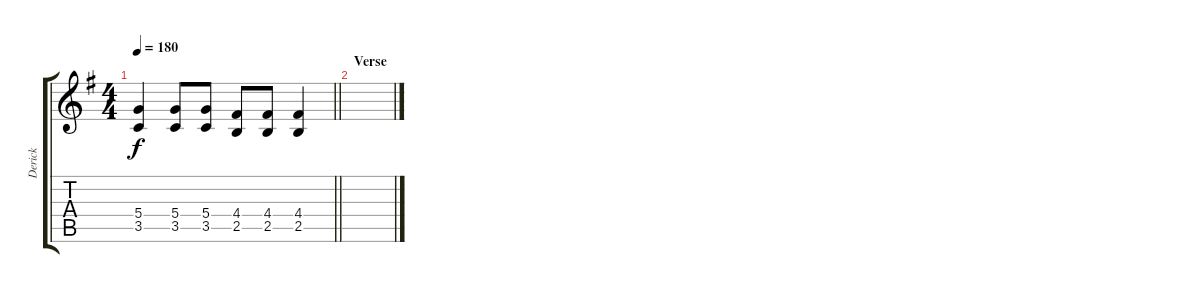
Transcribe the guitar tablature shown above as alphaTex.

\track ("Derick" "Derick") {instrument distortionguitar}
\staff {score tabs}
\tuning (E4 B3 G3 D3 A2 E2) {hide}
\ts (4 4)
\tempo 180
\clef g2
\barLineRight lightlight
\ks g
(5.4 3.5).4{dy f} (5.4 3.5).8 (5.4 3.5).8 (4.4 2.5).8 (4.4 2.5).8 (4.4 2.5).4 |
\section ("" "Verse")
